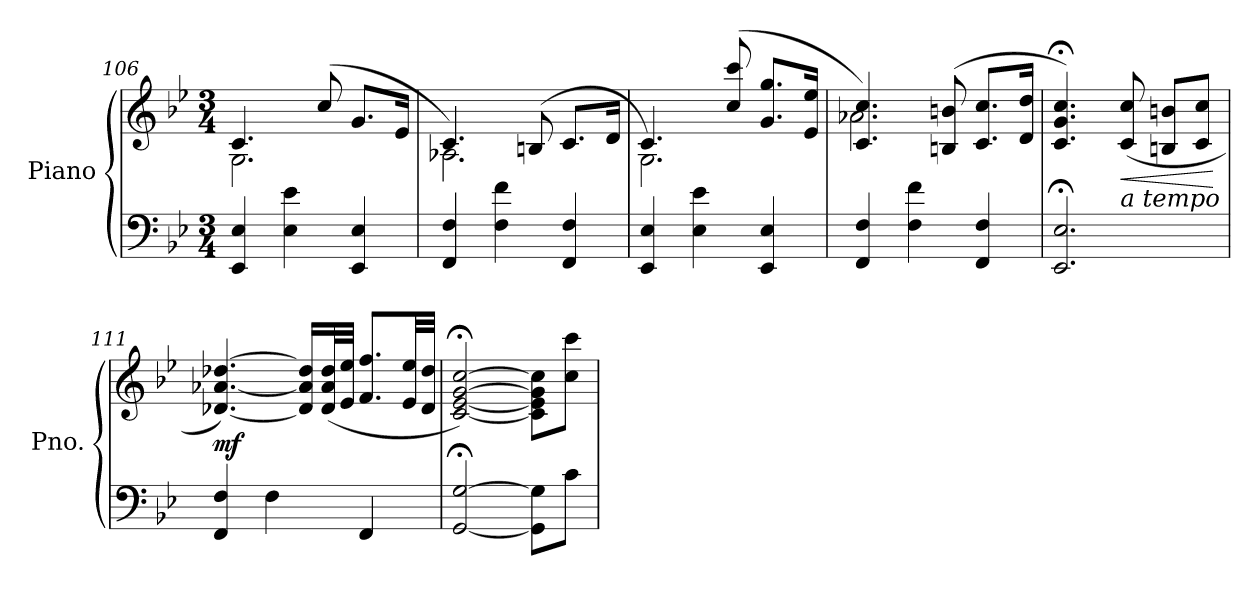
**kern	**kern	**dynam
*part1	*part1	*part1
*staff2	*staff1	*staff1/2
*I"Piano	*	*
*I'Pno.	*	*
*clefF4	*clefG2	*
*k[b-e-]	*k[b-e-]	*
*M3/4	*M3/4	*
=106	=106	=106
*	*^	*
4EE-/ 4E-/	4.c/	2.G\	.
4E-\ 4e-\	.	.	.
.	(>8cc/	.	.
4EE-/ 4E-/	8.g/L	.	.
.	16e-/Jk	.	.
=107	=107	=107	=107
4FF/ 4F/	4.c/)	2.A-X\	.
4F\ 4f\	.	.	.
.	(<8Bn/	.	.
4FF/ 4F/	8.c/L	.	.
.	16d/Jk	.	.
=108	=108	=108	=108
4EE-/ 4E-/	4.c/	2.G\)	.
4E-\ 4e-\	.	.	.
.	(>8cc/ 8ccc/	.	.
4EE-/ 4E-/	8.g/ 8.gg/L	.	.
.	16e-/ 16ee-/Jk	.	.
=109	=109	=109	=109
4FF/ 4F/	4.c/ 4.cc/)	2.a-X\	.
4F\ 4f\	.	.	.
.	(>8Bn/ 8bn/	.	.
4FF/ 4F/	8.c/ 8.cc/L	.	.
.	16d/ 16dd/Jk	.	.
*	*v	*v	*
=110	=110	=110
2.EE-/; 2.E-/;	4.c/; 4.g/; 4.cc/;)	.
!	!LO:TX:b:i:t=a tempo	!
!	!	!LO:HP:b
.	(<8c/ 8cc/	<
.	8Bn/ 8bn/L	.
.	8c/ 8cc/J	.
.	.	[
=111	=111	=111
!	!	!LO:DY:b
4FF/ 4F/	[4.d-X/ [4.a-X/ [4.dd-X/)	mf
4F\	.	.
.	16d-/] 16a-/] 16dd-/]LL	.
.	(<32d-/ 32a-/ 32dd-/L	.
.	32e-/ 32ee-/JJJ	.
4FF/	8.f/ 8.ff/L	.
.	32e-/ 32ee-/LL	.
.	32d-/ 32dd-/JJJ	.
=112	=112	=112
[2GG/; [2G/;	[2c/;< [2e-/;< [2g/;< [2cc/;<)	.
8GG\] 8G\]L	8c\] 8e-\] 8g\] 8cc\]L	.
8c\J	8cc\ 8ccc\J	.
=	=	=
*-	*-	*-
